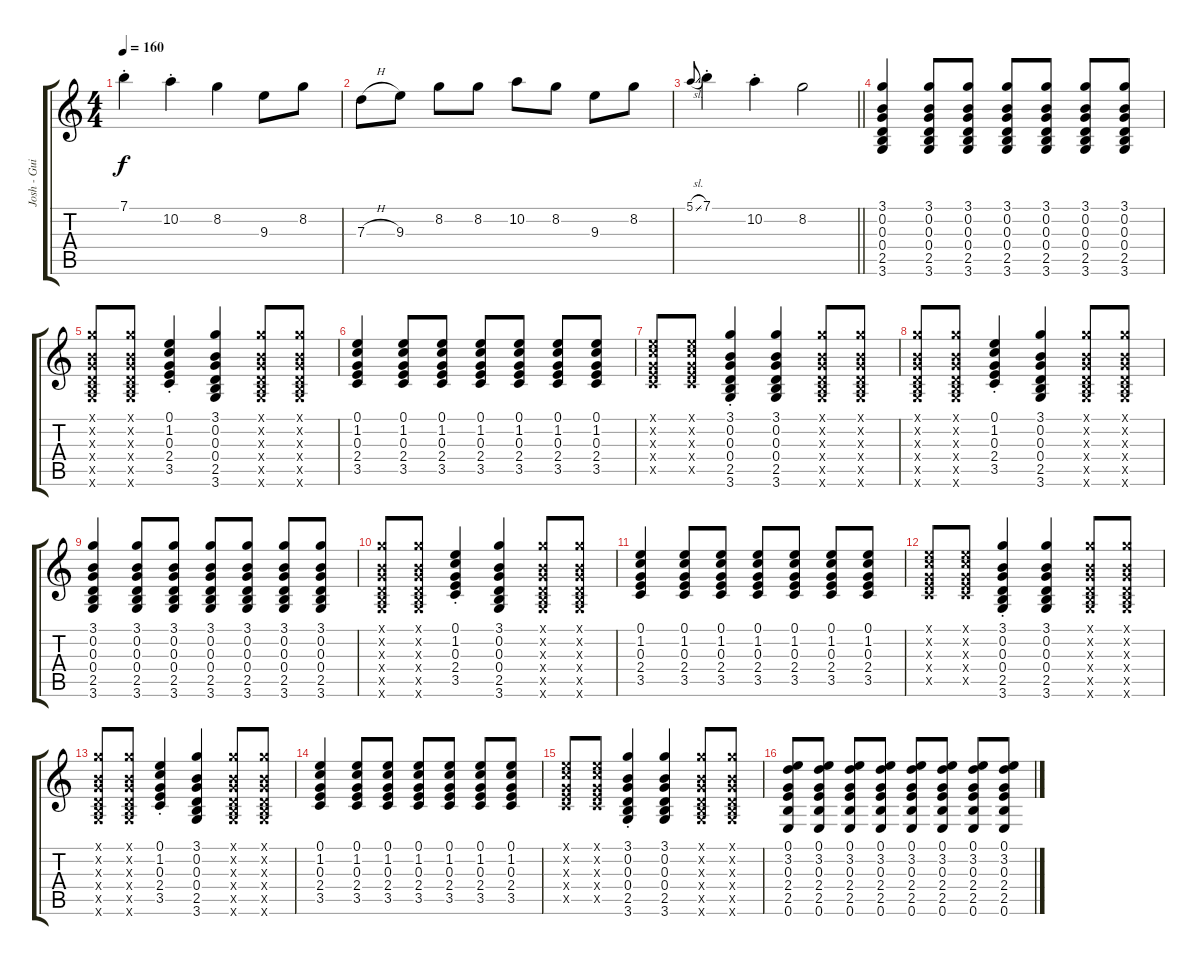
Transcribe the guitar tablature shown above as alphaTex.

\track ("Josh - Guitar" "Josh - Gui") {instrument distortionguitar}
\staff {score tabs}
\tuning (E4 B3 G3 D3 A2 E2) {hide}
\ts (4 4)
\tempo 160
\clef g2
\ks c
7.1{st}.4{dy f} 10.2{st}.4 8.2.4 9.3.8 8.2.8 |
7.3{h}.8 9.3.8 8.2.8 8.2.8 10.2.8 8.2.8 9.3.8 8.2.8 |
\barLineRight lightlight
5.1{sl}.8{gr onbeat} 7.1{st}.4 10.2{st}.4 8.2.2 |
(3.1 0.2 0.3 0.4 2.5 3.6).4 (3.1 0.2 0.3 0.4 2.5 3.6).8 (3.1 0.2 0.3 0.4 2.5 3.6).8 (3.1 0.2 0.3 0.4 2.5 3.6).8 (3.1 0.2 0.3 0.4 2.5 3.6).8 (3.1 0.2 0.3 0.4 2.5 3.6).8 (3.1 0.2 0.3 0.4 2.5 3.6).8 |
(3.1{x} 0.2{x} 0.3{x} 0.4{x} 2.5{x} 3.6{x}).8 (3.1{x} 0.2{x} 0.3{x} 0.4{x} 2.5{x} 3.6{x}).8 (0.1{st} 1.2{st} 0.3{st} 2.4{st} 3.5{st}).4 (3.1 0.2 0.3 0.4 2.5 3.6).4 (3.1{x} 0.2{x} 0.3{x} 0.4{x} 2.5{x} 3.6{x}).8 (3.1{x} 0.2{x} 0.3{x} 0.4{x} 2.5{x} 3.6{x}).8 |
(0.1 1.2 0.3 2.4 3.5).4 (0.1 1.2 0.3 2.4 3.5).8 (0.1 1.2 0.3 2.4 3.5).8 (0.1 1.2 0.3 2.4 3.5).8 (0.1 1.2 0.3 2.4 3.5).8 (0.1 1.2 0.3 2.4 3.5).8 (0.1 1.2 0.3 2.4 3.5).8 |
(0.1{x} 1.2{x} 0.3{x} 2.4{x} 3.5{x}).8 (0.1{x} 1.2{x} 0.3{x} 2.4{x} 3.5{x}).8 (3.1{st} 0.2{st} 0.3{st} 0.4{st} 2.5{st} 3.6{st}).4 (3.1 0.2 0.3 0.4 2.5 3.6).4 (3.1{x} 0.2{x} 0.3{x} 0.4{x} 2.5{x} 3.6{x}).8 (3.1{x} 0.2{x} 0.3{x} 0.4{x} 2.5{x} 3.6{x}).8 |
(3.1{x} 0.2{x} 0.3{x} 0.4{x} 2.5{x} 3.6{x}).8 (3.1{x} 0.2{x} 0.3{x} 0.4{x} 2.5{x} 3.6{x}).8 (0.1{st} 1.2{st} 0.3{st} 2.4{st} 3.5{st}).4 (3.1 0.2 0.3 0.4 2.5 3.6).4 (3.1{x} 0.2{x} 0.3{x} 0.4{x} 2.5{x} 3.6{x}).8 (3.1{x} 0.2{x} 0.3{x} 0.4{x} 2.5{x} 3.6{x}).8 |
(3.1 0.2 0.3 0.4 2.5 3.6).4 (3.1 0.2 0.3 0.4 2.5 3.6).8 (3.1 0.2 0.3 0.4 2.5 3.6).8 (3.1 0.2 0.3 0.4 2.5 3.6).8 (3.1 0.2 0.3 0.4 2.5 3.6).8 (3.1 0.2 0.3 0.4 2.5 3.6).8 (3.1 0.2 0.3 0.4 2.5 3.6).8 |
(3.1{x} 0.2{x} 0.3{x} 0.4{x} 2.5{x} 3.6{x}).8 (3.1{x} 0.2{x} 0.3{x} 0.4{x} 2.5{x} 3.6{x}).8 (0.1{st} 1.2{st} 0.3{st} 2.4{st} 3.5{st}).4 (3.1 0.2 0.3 0.4 2.5 3.6).4 (3.1{x} 0.2{x} 0.3{x} 0.4{x} 2.5{x} 3.6{x}).8 (3.1{x} 0.2{x} 0.3{x} 0.4{x} 2.5{x} 3.6{x}).8 |
(0.1 1.2 0.3 2.4 3.5).4 (0.1 1.2 0.3 2.4 3.5).8 (0.1 1.2 0.3 2.4 3.5).8 (0.1 1.2 0.3 2.4 3.5).8 (0.1 1.2 0.3 2.4 3.5).8 (0.1 1.2 0.3 2.4 3.5).8 (0.1 1.2 0.3 2.4 3.5).8 |
(0.1{x} 1.2{x} 0.3{x} 2.4{x} 3.5{x}).8 (0.1{x} 1.2{x} 0.3{x} 2.4{x} 3.5{x}).8 (3.1{st} 0.2{st} 0.3{st} 0.4{st} 2.5{st} 3.6{st}).4 (3.1 0.2 0.3 0.4 2.5 3.6).4 (3.1{x} 0.2{x} 0.3{x} 0.4{x} 2.5{x} 3.6{x}).8 (3.1{x} 0.2{x} 0.3{x} 0.4{x} 2.5{x} 3.6{x}).8 |
(3.1{x} 0.2{x} 0.3{x} 0.4{x} 2.5{x} 3.6{x}).8 (3.1{x} 0.2{x} 0.3{x} 0.4{x} 2.5{x} 3.6{x}).8 (0.1{st} 1.2{st} 0.3{st} 2.4{st} 3.5{st}).4 (3.1 0.2 0.3 0.4 2.5 3.6).4 (3.1{x} 0.2{x} 0.3{x} 0.4{x} 2.5{x} 3.6{x}).8 (3.1{x} 0.2{x} 0.3{x} 0.4{x} 2.5{x} 3.6{x}).8 |
(0.1 1.2 0.3 2.4 3.5).4 (0.1 1.2 0.3 2.4 3.5).8 (0.1 1.2 0.3 2.4 3.5).8 (0.1 1.2 0.3 2.4 3.5).8 (0.1 1.2 0.3 2.4 3.5).8 (0.1 1.2 0.3 2.4 3.5).8 (0.1 1.2 0.3 2.4 3.5).8 |
(0.1{x} 1.2{x} 0.3{x} 2.4{x} 3.5{x}).8 (0.1{x} 1.2{x} 0.3{x} 2.4{x} 3.5{x}).8 (3.1{st} 0.2{st} 0.3{st} 0.4{st} 2.5{st} 3.6{st}).4 (3.1 0.2 0.3 0.4 2.5 3.6).4 (3.1{x} 0.2{x} 0.3{x} 0.4{x} 2.5{x} 3.6{x}).8 (3.1{x} 0.2{x} 0.3{x} 0.4{x} 2.5{x} 3.6{x}).8 |
(0.1 3.2 0.3 2.4 2.5 0.6).8 (0.1 3.2 0.3 2.4 2.5 0.6).8 (0.1 3.2 0.3 2.4 2.5 0.6).8 (0.1 3.2 0.3 2.4 2.5 0.6).8 (0.1 3.2 0.3 2.4 2.5 0.6).8 (0.1 3.2 0.3 2.4 2.5 0.6).8 (0.1 3.2 0.3 2.4 2.5 0.6).8 (0.1 3.2 0.3 2.4 2.5 0.6).8
